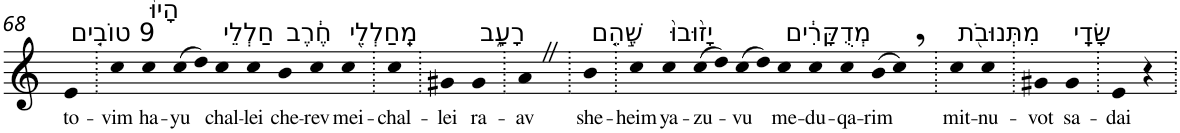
**kern	**text
*part1	*part1
*staff1	*staff1
*I"Piano	*
*I'Pno	*
!!LO:PB:g=z
*clefG2	*
*k[]	*
=68	=68
!LO:TX:a:t=9 טוֹבִ֤ים	!
!	!LO:LY:b
4e	to-
=69.	=69.
!	!LO:LY:b
4cc	-vim
!LO:TX:a:t=הָיוּ֙	!
!	!LO:LY:b
4cc	ha-
!	!LO:LY:b
(>8cc	-yu
8dd)	.
!LO:TX:a:t=חַלְלֵי	!
!	!LO:LY:b
4cc	chal-
!	!LO:LY:b
4cc	-lei
!LO:TX:a:t=חֶ֔רֶב	!
!	!LO:LY:b
4b	che-
!	!LO:LY:b
4cc	-rev
!LO:TX:a:t=מֵֽחַלְלֵ֖י	!
!	!LO:LY:b
4cc	mei-
=70.	=70.
!	!LO:LY:b
4cc	-chal-
=71.	=71.
!	!LO:LY:b
4g#X	-lei
!LO:TX:a:t=רָעָ֑ב	!
!	!LO:LY:b
4g#	ra-
=72.	=72.
!	!LO:LY:b
4aZ	-av
=73.	=73.
!LO:TX:a:t=שֶׁ֣הֵ֤ם	!
!	!LO:LY:b
4b	she-
=74.	=74.
!	!LO:LY:b
4cc	-heim
!LO:TX:a:t=יָז֙וּבוּ֙	!
!	!LO:LY:b
4cc	ya-
!	!LO:LY:b
(>8cc	-zu-
8dd)	.
!	!LO:LY:b
(>8cc	-vu
8dd)	.
!LO:TX:a:t=מְדֻקָּרִ֔ים	!
!	!LO:LY:b
4cc	me-
!	!LO:LY:b
4cc	-du-
!	!LO:LY:b
4cc	-qa-
!	!LO:LY:b
(>8b	-rim
8cc,)	.
=75.	=75.
!LO:TX:a:t=מִתְּנוּבֹ֖ת	!
!	!LO:LY:b
4cc	mit-
!	!LO:LY:b
4cc	-nu-
=76.	=76.
!	!LO:LY:b
4g#X	-vot
!LO:TX:a:t=שָׂדָֽי	!
!	!LO:LY:b
4g#	sa-
=77.	=77.
!	!LO:LY:b
4e	-dai
4r	.
=.	=.
*-	*-
